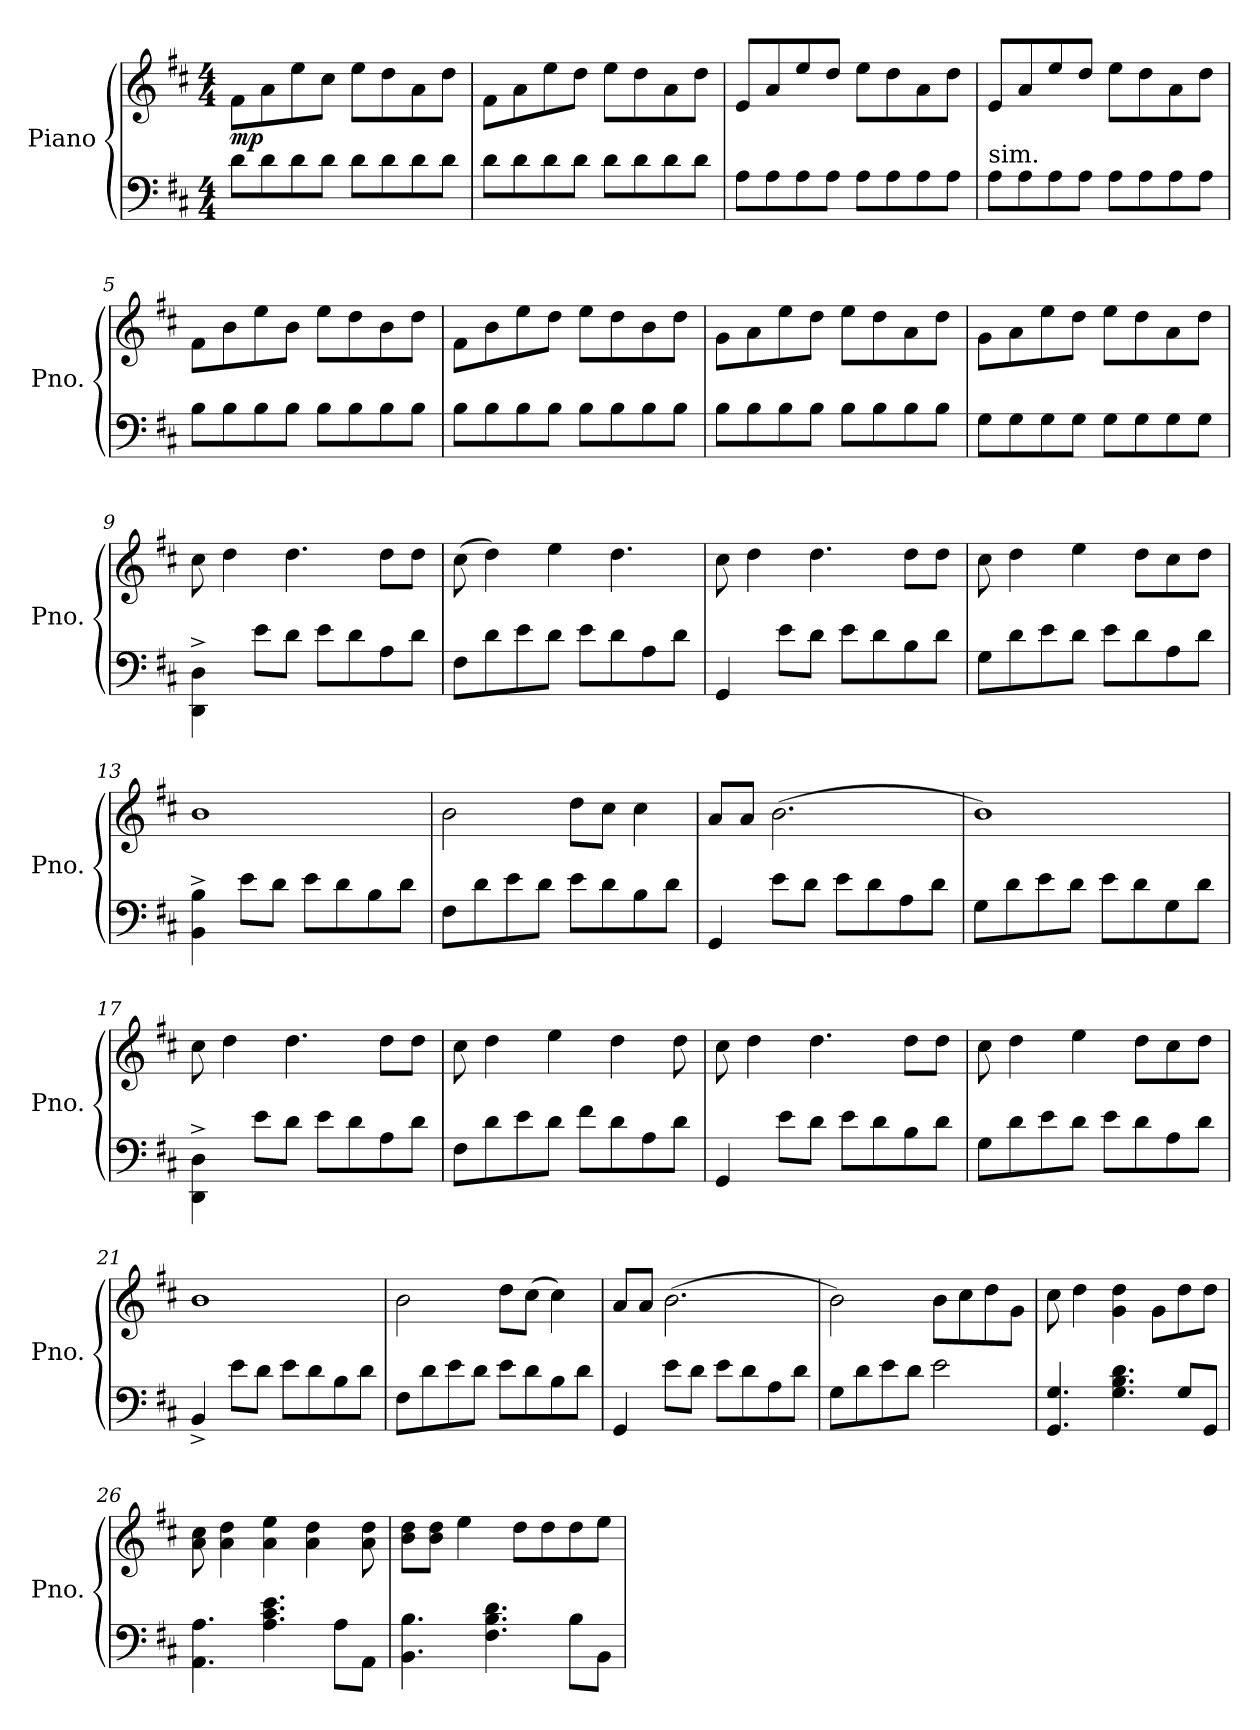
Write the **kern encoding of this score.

**kern	**kern	**dynam
*part1	*part1	*part1
*staff2	*staff1	*staff1/2
*I"Piano	*	*
*I'Pno.	*	*
*clefF4	*clefG2	*
*k[f#c#]	*k[f#c#]	*
*M4/4	*M4/4	*
*MM123	*MM123	*
=1	=1	=1
!	!	!LO:DY:a=2
8d\L	8f#\L	mp
8d\	8a\	.
8d\	8ee\	.
8d\J	8cc#\J	.
8d\L	8ee\L	.
8d\	8dd\	.
8d\	8a\	.
8d\J	8dd\J	.
=2	=2	=2
8d\L	8f#\L	.
8d\	8a\	.
8d\	8ee\	.
8d\J	8dd\J	.
8d\L	8ee\L	.
8d\	8dd\	.
8d\	8a\	.
8d\J	8dd\J	.
=3	=3	=3
8A\L	8e/L	.
8A\	8a/	.
8A\	8ee/	.
8A\J	8dd/J	.
8A\L	8ee\L	.
8A\	8dd\	.
8A\	8a\	.
8A\J	8dd\J	.
=4	=4	=4
!LO:TX:a:t=sim.	!	!
8A\L	8e/L	.
8A\	8a/	.
8A\	8ee/	.
8A\J	8dd/J	.
8A\L	8ee\L	.
8A\	8dd\	.
8A\	8a\	.
8A\J	8dd\J	.
!!LO:LB:g=z
=5	=5	=5
8B\L	8f#\L	.
8B\	8b\	.
8B\	8ee\	.
8B\J	8b\J	.
8B\L	8ee\L	.
8B\	8dd\	.
8B\	8b\	.
8B\J	8dd\J	.
=6	=6	=6
8B\L	8f#\L	.
8B\	8b\	.
8B\	8ee\	.
8B\J	8dd\J	.
8B\L	8ee\L	.
8B\	8dd\	.
8B\	8b\	.
8B\J	8dd\J	.
=7	=7	=7
8B\L	8g\L	.
8B\	8a\	.
8B\	8ee\	.
8B\J	8dd\J	.
8B\L	8ee\L	.
8B\	8dd\	.
8B\	8a\	.
8B\J	8dd\J	.
=8	=8	=8
8G\L	8g\L	.
8G\	8a\	.
8G\	8ee\	.
8G\J	8dd\J	.
8G\L	8ee\L	.
8G\	8dd\	.
8G\	8a\	.
8G\J	8dd\J	.
=9	=9	=9
4DD\^ 4D\^	8cc#\	.
.	4dd\	.
8e\L	.	.
8d\J	4.dd\	.
8e\L	.	.
8d\	.	.
8A\	8dd\L	.
8d\J	8dd\J	.
!!LO:LB:g=z
=10	=10	=10
8F#\L	(8cc#\	.
8d\	4dd\)	.
8e\	.	.
8d\J	4ee\	.
8e\L	.	.
8d\	4.dd\	.
8A\	.	.
8d\J	.	.
=11	=11	=11
4GG/	8cc#\	.
.	4dd\	.
8e\L	.	.
8d\J	4.dd\	.
8e\L	.	.
8d\	.	.
8B\	8dd\L	.
8d\J	8dd\J	.
=12	=12	=12
8G\L	8cc#\	.
8d\	4dd\	.
8e\	.	.
8d\J	4ee\	.
8e\L	.	.
8d\	8dd\L	.
8A\	8cc#\	.
8d\J	8dd\J	.
=13	=13	=13
4BB\^ 4B\^	1b	.
8e\L	.	.
8d\J	.	.
8e\L	.	.
8d\	.	.
8B\	.	.
8d\J	.	.
!!LO:LB:g=z
=14	=14	=14
8F#\L	2b\	.
8d\	.	.
8e\	.	.
8d\J	.	.
8e\L	8dd\L	.
8d\	8cc#\J	.
8B\	4cc#\	.
8d\J	.	.
=15	=15	=15
4GG/	8a/L	.
.	8a/J	.
8e\L	(2.b\	.
8d\J	.	.
8e\L	.	.
8d\	.	.
8A\	.	.
8d\J	.	.
=16	=16	=16
8G\L	1b)	.
8d\	.	.
8e\	.	.
8d\J	.	.
8e\L	.	.
8d\	.	.
8G\	.	.
8d\J	.	.
=17	=17	=17
4DD\^ 4D\^	8cc#\	.
.	4dd\	.
8e\L	.	.
8d\J	4.dd\	.
8e\L	.	.
8d\	.	.
8A\	8dd\L	.
8d\J	8dd\J	.
!!LO:LB:g=z
=18	=18	=18
8F#\L	8cc#\	.
8d\	4dd\	.
8e\	.	.
8d\J	4ee\	.
8f#\L	.	.
8d\	4dd\	.
8A\	.	.
8d\J	8dd\	.
=19	=19	=19
4GG/	8cc#\	.
.	4dd\	.
8e\L	.	.
8d\J	4.dd\	.
8e\L	.	.
8d\	.	.
8B\	8dd\L	.
8d\J	8dd\J	.
=20	=20	=20
8G\L	8cc#\	.
8d\	4dd\	.
8e\	.	.
8d\J	4ee\	.
8e\L	.	.
8d\	8dd\L	.
8A\	8cc#\	.
8d\J	8dd\J	.
=21	=21	=21
4BB^/	1b	.
8e\L	.	.
8d\J	.	.
8e\L	.	.
8d\	.	.
8B\	.	.
8d\J	.	.
!!LO:PB:g=z
=22	=22	=22
8F#\L	2b\	.
8d\	.	.
8e\	.	.
8d\J	.	.
8e\L	8dd\L	.
8d\	(8cc#\J	.
8B\	4cc#\)	.
8d\J	.	.
=23	=23	=23
4GG/	8a/L	.
.	8a/J	.
8e\L	(2.b\	.
8d\J	.	.
8e\L	.	.
8d\	.	.
8A\	.	.
8d\J	.	.
=24	=24	=24
8G\L	2b\)	.
8d\	.	.
8e\	.	.
8d\J	.	.
2e\	8b\L	.
.	8cc#\	.
.	8dd\	.
.	8g\J	.
=25	=25	=25
4.GG/ 4.G/	8cc#\	.
.	4dd\	.
4.G\ 4.B\ 4.d\	4g\ 4dd\	.
.	8g\L	.
8G/L	8dd\	.
8GG/J	8dd\J	.
=26	=26	=26
4.AA\ 4.A\	8a\ 8cc#\	.
.	4a\ 4dd\	.
4.A\ 4.c#\ 4.e\	4a\ 4ee\	.
.	4a\ 4dd\	.
8A\L	.	.
8AA\J	8a\ 8dd\	.
!!LO:LB:g=z
=27	=27	=27
4.BB\ 4.B\	8b\ 8dd\L	.
.	8b\ 8dd\J	.
.	4ee\	.
4.F#\ 4.B\ 4.d\	.	.
.	8dd\L	.
.	8dd\	.
8B\L	8dd\	.
8BB\J	8ee\J	.
=	=	=
*-	*-	*-
